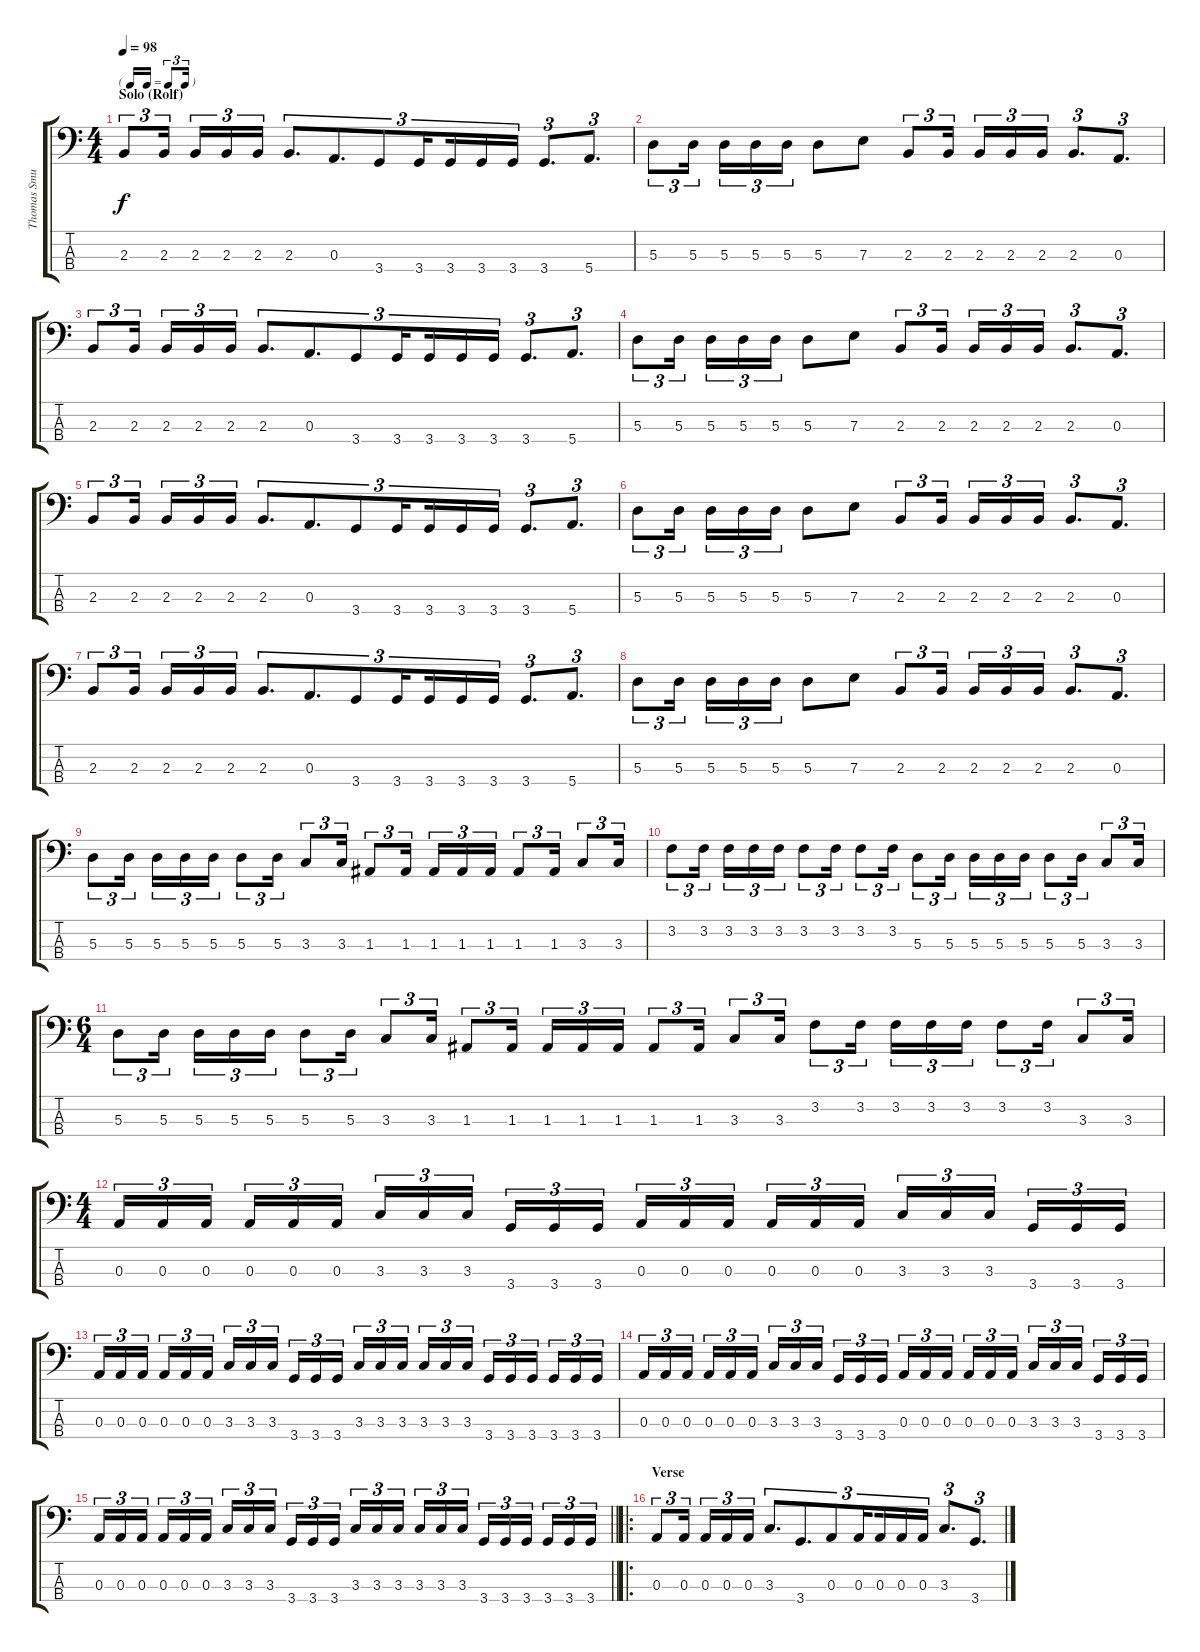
\track ("Thomas Smuszynski" "Thomas Smu") {instrument electricbasspick}
\staff {score tabs}
\tuning (G2 D2 A1 E1) {hide}
\ts (4 4)
\tf triplet16th
\section ("" "Solo (Rolf)")
\tempo 98
\clef f4
\ks c
2.3.8{tu (3 2) dy f} 2.3.16{tu (3 2) beam splitsecondary} 2.3.16{tu (3 2)} 2.3.16{tu (3 2)} 2.3.16{tu (3 2)} 2.3.8{d tu (3 2)} 0.3.8{d tu (3 2)} 3.4.8{tu (3 2)} 3.4.16{tu (3 2) beam splitsecondary} 3.4.16{tu (3 2)} 3.4.16{tu (3 2)} 3.4.16{tu (3 2)} 3.4.8{d tu (3 2)} 5.4.8{d tu (3 2)} |
5.3.8{tu (3 2)} 5.3.16{tu (3 2) beam splitsecondary} 5.3.16{tu (3 2)} 5.3.16{tu (3 2)} 5.3.16{tu (3 2)} 5.3.8 7.3.8 2.3.8{tu (3 2)} 2.3.16{tu (3 2) beam splitsecondary} 2.3.16{tu (3 2)} 2.3.16{tu (3 2)} 2.3.16{tu (3 2)} 2.3.8{d tu (3 2)} 0.3.8{d tu (3 2)} |
2.3.8{tu (3 2)} 2.3.16{tu (3 2) beam splitsecondary} 2.3.16{tu (3 2)} 2.3.16{tu (3 2)} 2.3.16{tu (3 2)} 2.3.8{d tu (3 2)} 0.3.8{d tu (3 2)} 3.4.8{tu (3 2)} 3.4.16{tu (3 2) beam splitsecondary} 3.4.16{tu (3 2)} 3.4.16{tu (3 2)} 3.4.16{tu (3 2)} 3.4.8{d tu (3 2)} 5.4.8{d tu (3 2)} |
5.3.8{tu (3 2)} 5.3.16{tu (3 2) beam splitsecondary} 5.3.16{tu (3 2)} 5.3.16{tu (3 2)} 5.3.16{tu (3 2)} 5.3.8 7.3.8 2.3.8{tu (3 2)} 2.3.16{tu (3 2) beam splitsecondary} 2.3.16{tu (3 2)} 2.3.16{tu (3 2)} 2.3.16{tu (3 2)} 2.3.8{d tu (3 2)} 0.3.8{d tu (3 2)} |
2.3.8{tu (3 2)} 2.3.16{tu (3 2) beam splitsecondary} 2.3.16{tu (3 2)} 2.3.16{tu (3 2)} 2.3.16{tu (3 2)} 2.3.8{d tu (3 2)} 0.3.8{d tu (3 2)} 3.4.8{tu (3 2)} 3.4.16{tu (3 2) beam splitsecondary} 3.4.16{tu (3 2)} 3.4.16{tu (3 2)} 3.4.16{tu (3 2)} 3.4.8{d tu (3 2)} 5.4.8{d tu (3 2)} |
5.3.8{tu (3 2)} 5.3.16{tu (3 2) beam splitsecondary} 5.3.16{tu (3 2)} 5.3.16{tu (3 2)} 5.3.16{tu (3 2)} 5.3.8 7.3.8 2.3.8{tu (3 2)} 2.3.16{tu (3 2) beam splitsecondary} 2.3.16{tu (3 2)} 2.3.16{tu (3 2)} 2.3.16{tu (3 2)} 2.3.8{d tu (3 2)} 0.3.8{d tu (3 2)} |
2.3.8{tu (3 2)} 2.3.16{tu (3 2) beam splitsecondary} 2.3.16{tu (3 2)} 2.3.16{tu (3 2)} 2.3.16{tu (3 2)} 2.3.8{d tu (3 2)} 0.3.8{d tu (3 2)} 3.4.8{tu (3 2)} 3.4.16{tu (3 2) beam splitsecondary} 3.4.16{tu (3 2)} 3.4.16{tu (3 2)} 3.4.16{tu (3 2)} 3.4.8{d tu (3 2)} 5.4.8{d tu (3 2)} |
5.3.8{tu (3 2)} 5.3.16{tu (3 2) beam splitsecondary} 5.3.16{tu (3 2)} 5.3.16{tu (3 2)} 5.3.16{tu (3 2)} 5.3.8 7.3.8 2.3.8{tu (3 2)} 2.3.16{tu (3 2) beam splitsecondary} 2.3.16{tu (3 2)} 2.3.16{tu (3 2)} 2.3.16{tu (3 2)} 2.3.8{d tu (3 2)} 0.3.8{d tu (3 2)} |
5.3.8{tu (3 2)} 5.3.16{tu (3 2) beam splitsecondary} 5.3.16{tu (3 2)} 5.3.16{tu (3 2)} 5.3.16{tu (3 2)} 5.3.8{tu (3 2)} 5.3.16{tu (3 2)} 3.3.8{tu (3 2)} 3.3.16{tu (3 2)} 1.3.8{tu (3 2)} 1.3.16{tu (3 2) beam splitsecondary} 1.3.16{tu (3 2)} 1.3.16{tu (3 2)} 1.3.16{tu (3 2)} 1.3.8{tu (3 2)} 1.3.16{tu (3 2)} 3.3.8{tu (3 2)} 3.3.16{tu (3 2)} |
3.2.8{tu (3 2)} 3.2.16{tu (3 2) beam splitsecondary} 3.2.16{tu (3 2)} 3.2.16{tu (3 2)} 3.2.16{tu (3 2)} 3.2.8{tu (3 2)} 3.2.16{tu (3 2)} 3.2.8{tu (3 2)} 3.2.16{tu (3 2)} 5.3.8{tu (3 2)} 5.3.16{tu (3 2) beam splitsecondary} 5.3.16{tu (3 2)} 5.3.16{tu (3 2)} 5.3.16{tu (3 2)} 5.3.8{tu (3 2)} 5.3.16{tu (3 2)} 3.3.8{tu (3 2)} 3.3.16{tu (3 2)} |
\ts (6 4)
5.3.8{tu (3 2)} 5.3.16{tu (3 2) beam splitsecondary} 5.3.16{tu (3 2)} 5.3.16{tu (3 2)} 5.3.16{tu (3 2)} 5.3.8{tu (3 2)} 5.3.16{tu (3 2)} 3.3.8{tu (3 2)} 3.3.16{tu (3 2)} 1.3.8{tu (3 2)} 1.3.16{tu (3 2) beam splitsecondary} 1.3.16{tu (3 2)} 1.3.16{tu (3 2)} 1.3.16{tu (3 2)} 1.3.8{tu (3 2)} 1.3.16{tu (3 2)} 3.3.8{tu (3 2)} 3.3.16{tu (3 2)} 3.2.8{tu (3 2)} 3.2.16{tu (3 2) beam splitsecondary} 3.2.16{tu (3 2)} 3.2.16{tu (3 2)} 3.2.16{tu (3 2)} 3.2.8{tu (3 2)} 3.2.16{tu (3 2)} 3.3.8{tu (3 2)} 3.3.16{tu (3 2)} |
\ts (4 4)
0.3.16{tu (3 2)} 0.3.16{tu (3 2)} 0.3.16{tu (3 2) beam splitsecondary} 0.3.16{tu (3 2)} 0.3.16{tu (3 2)} 0.3.16{tu (3 2)} 3.3.16{tu (3 2)} 3.3.16{tu (3 2)} 3.3.16{tu (3 2) beam splitsecondary} 3.4.16{tu (3 2)} 3.4.16{tu (3 2)} 3.4.16{tu (3 2)} 0.3.16{tu (3 2)} 0.3.16{tu (3 2)} 0.3.16{tu (3 2) beam splitsecondary} 0.3.16{tu (3 2)} 0.3.16{tu (3 2)} 0.3.16{tu (3 2)} 3.3.16{tu (3 2)} 3.3.16{tu (3 2)} 3.3.16{tu (3 2) beam splitsecondary} 3.4.16{tu (3 2)} 3.4.16{tu (3 2)} 3.4.16{tu (3 2)} |
0.3.16{tu (3 2)} 0.3.16{tu (3 2)} 0.3.16{tu (3 2) beam splitsecondary} 0.3.16{tu (3 2)} 0.3.16{tu (3 2)} 0.3.16{tu (3 2)} 3.3.16{tu (3 2)} 3.3.16{tu (3 2)} 3.3.16{tu (3 2) beam splitsecondary} 3.4.16{tu (3 2)} 3.4.16{tu (3 2)} 3.4.16{tu (3 2)} 3.3.16{tu (3 2)} 3.3.16{tu (3 2)} 3.3.16{tu (3 2) beam splitsecondary} 3.3.16{tu (3 2)} 3.3.16{tu (3 2)} 3.3.16{tu (3 2)} 3.4.16{tu (3 2)} 3.4.16{tu (3 2)} 3.4.16{tu (3 2) beam splitsecondary} 3.4.16{tu (3 2)} 3.4.16{tu (3 2)} 3.4.16{tu (3 2)} |
0.3.16{tu (3 2)} 0.3.16{tu (3 2)} 0.3.16{tu (3 2) beam splitsecondary} 0.3.16{tu (3 2)} 0.3.16{tu (3 2)} 0.3.16{tu (3 2)} 3.3.16{tu (3 2)} 3.3.16{tu (3 2)} 3.3.16{tu (3 2) beam splitsecondary} 3.4.16{tu (3 2)} 3.4.16{tu (3 2)} 3.4.16{tu (3 2)} 0.3.16{tu (3 2)} 0.3.16{tu (3 2)} 0.3.16{tu (3 2) beam splitsecondary} 0.3.16{tu (3 2)} 0.3.16{tu (3 2)} 0.3.16{tu (3 2)} 3.3.16{tu (3 2)} 3.3.16{tu (3 2)} 3.3.16{tu (3 2) beam splitsecondary} 3.4.16{tu (3 2)} 3.4.16{tu (3 2)} 3.4.16{tu (3 2)} |
\barLineRight lightlight
0.3.16{tu (3 2)} 0.3.16{tu (3 2)} 0.3.16{tu (3 2) beam splitsecondary} 0.3.16{tu (3 2)} 0.3.16{tu (3 2)} 0.3.16{tu (3 2)} 3.3.16{tu (3 2)} 3.3.16{tu (3 2)} 3.3.16{tu (3 2) beam splitsecondary} 3.4.16{tu (3 2)} 3.4.16{tu (3 2)} 3.4.16{tu (3 2)} 3.3.16{tu (3 2)} 3.3.16{tu (3 2)} 3.3.16{tu (3 2) beam splitsecondary} 3.3.16{tu (3 2)} 3.3.16{tu (3 2)} 3.3.16{tu (3 2)} 3.4.16{tu (3 2)} 3.4.16{tu (3 2)} 3.4.16{tu (3 2) beam splitsecondary} 3.4.16{tu (3 2)} 3.4.16{tu (3 2)} 3.4.16{tu (3 2)} |
\ro
\section ("" "Verse")
0.3.8{tu (3 2)} 0.3.16{tu (3 2) beam splitsecondary} 0.3.16{tu (3 2)} 0.3.16{tu (3 2)} 0.3.16{tu (3 2)} 3.3.8{d tu (3 2)} 3.4.8{d tu (3 2)} 0.3.8{tu (3 2)} 0.3.16{tu (3 2) beam splitsecondary} 0.3.16{tu (3 2)} 0.3.16{tu (3 2)} 0.3.16{tu (3 2)} 3.3.8{d tu (3 2)} 3.4.8{d tu (3 2)}
